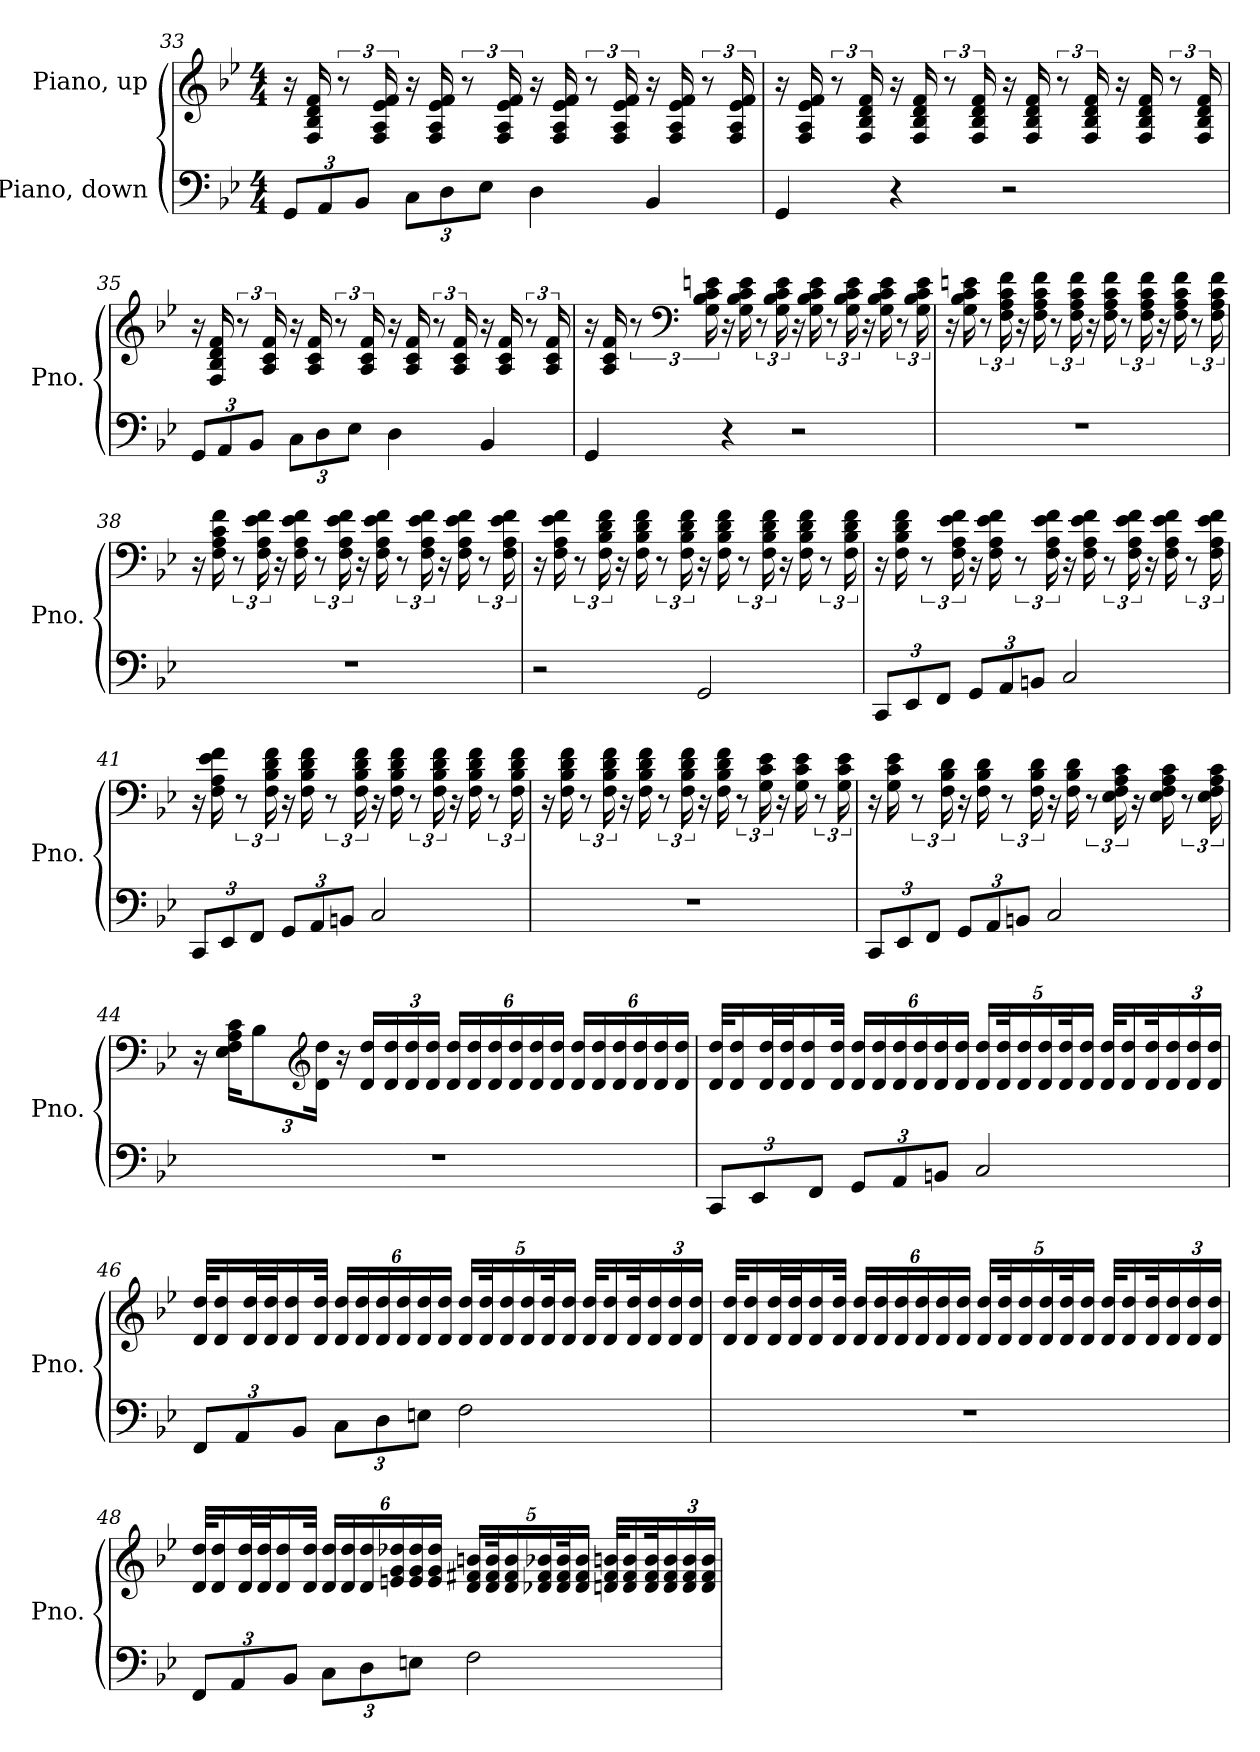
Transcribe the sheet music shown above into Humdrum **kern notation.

**kern	**kern
*part2	*part1
*staff2	*staff1
*I"Piano, down	*I"Piano, up
*I'Pno.	*I'Pno.
*clefF4	*clefG2
*k[b-e-]	*k[b-e-]
*M4/4	*M4/4
*Xbrackettup	*
=33	=33
12GG/L	16r
.	16F/ 16B-/ 16d/ 16f/
12AA/	.
.	12r
12BB-/J	.
.	24F/ 24A/ 24e-/ 24f/
12C\L	16r
.	16F/ 16A/ 16e-/ 16f/
12D\	.
.	12r
12E-\J	.
.	24F/ 24A/ 24e-/ 24f/
4D\	16r
.	16F/ 16A/ 16e-/ 16f/
.	12r
.	24F/ 24A/ 24e-/ 24f/
4BB-/	16r
.	16F/ 16A/ 16e-/ 16f/
.	12r
.	24F/ 24A/ 24e-/ 24f/
!!LO:LB:g=z
=34	=34
4GG/	16r
.	16F/ 16A/ 16e-/ 16f/
.	12r
.	24F/ 24B-/ 24d/ 24f/
4r	16r
.	16F/ 16B-/ 16d/ 16f/
.	12r
.	24F/ 24B-/ 24d/ 24f/
2r	16r
.	16F/ 16B-/ 16d/ 16f/
.	12r
.	24F/ 24B-/ 24d/ 24f/
.	16r
.	16F/ 16B-/ 16d/ 16f/
.	12r
.	24F/ 24B-/ 24d/ 24f/
=35	=35
12GG/L	16r
.	16F/ 16B-/ 16d/ 16f/
12AA/	.
.	12r
12BB-/J	.
.	24A/ 24c/ 24f/
12C\L	16r
.	16A/ 16c/ 16f/
12D\	.
.	12r
12E-\J	.
.	24A/ 24c/ 24f/
4D\	16r
.	16A/ 16c/ 16f/
.	12r
.	24A/ 24c/ 24f/
4BB-/	16r
.	16A/ 16c/ 16f/
.	12r
.	24A/ 24c/ 24f/
!!LO:LB:g=z
=36	=36
4GG/	16r
.	16A/ 16c/ 16f/
.	12r
*	*clefF4
.	24G\ 24B-\ 24c\ 24en\
4r	16r
.	16G\ 16B-\ 16c\ 16e\
.	12r
.	24G\ 24B-\ 24c\ 24e\
2r	16r
.	16G\ 16B-\ 16c\ 16e\
.	12r
.	24G\ 24B-\ 24c\ 24e\
.	16r
.	16G\ 16B-\ 16c\ 16e\
.	12r
.	24G\ 24B-\ 24c\ 24e\
=37	=37
1r	16r
.	16G\ 16B-\ 16c\ 16en\
.	12r
.	24F\ 24A\ 24c\ 24f\
.	16r
.	16F\ 16A\ 16c\ 16f\
.	12r
.	24F\ 24A\ 24c\ 24f\
.	16r
.	16F\ 16A\ 16c\ 16f\
.	12r
.	24F\ 24A\ 24c\ 24f\
.	16r
.	16F\ 16A\ 16c\ 16f\
.	12r
.	24F\ 24A\ 24c\ 24f\
!!LO:LB:g=z
=38	=38
1r	16r
.	16F\ 16A\ 16c\ 16f\
.	12r
.	24F\ 24A\ 24e-\ 24f\
.	16r
.	16F\ 16A\ 16e-\ 16f\
.	12r
.	24F\ 24A\ 24e-\ 24f\
.	16r
.	16F\ 16A\ 16e-\ 16f\
.	12r
.	24F\ 24A\ 24e-\ 24f\
.	16r
.	16F\ 16A\ 16e-\ 16f\
.	12r
.	24F\ 24A\ 24e-\ 24f\
=39	=39
2r	16r
.	16F\ 16A\ 16e-\ 16f\
.	12r
.	24F\ 24B-\ 24d\ 24f\
.	16r
.	16F\ 16B-\ 16d\ 16f\
.	12r
.	24F\ 24B-\ 24d\ 24f\
2GG/	16r
.	16F\ 16B-\ 16d\ 16f\
.	12r
.	24F\ 24B-\ 24d\ 24f\
.	16r
.	16F\ 16B-\ 16d\ 16f\
.	12r
.	24F\ 24B-\ 24d\ 24f\
!!LO:LB:g=z
=40	=40
12CC/L	16r
.	16F\ 16B-\ 16d\ 16f\
12EE-/	.
.	12r
12FF/J	.
.	24F\ 24A\ 24e-\ 24f\
12GG/L	16r
.	16F\ 16A\ 16e-\ 16f\
12AA/	.
.	12r
12BBn/J	.
.	24F\ 24A\ 24e-\ 24f\
2C/	16r
.	16F\ 16A\ 16e-\ 16f\
.	12r
.	24F\ 24A\ 24e-\ 24f\
.	16r
.	16F\ 16A\ 16e-\ 16f\
.	12r
.	24F\ 24A\ 24e-\ 24f\
=41	=41
12CC/L	16r
.	16F\ 16A\ 16e-\ 16f\
12EE-/	.
.	12r
12FF/J	.
.	24F\ 24B-\ 24d\ 24f\
12GG/L	16r
.	16F\ 16B-\ 16d\ 16f\
12AA/	.
.	12r
12BBn/J	.
.	24F\ 24B-\ 24d\ 24f\
2C/	16r
.	16F\ 16B-\ 16d\ 16f\
.	12r
.	24F\ 24B-\ 24d\ 24f\
.	16r
.	16F\ 16B-\ 16d\ 16f\
.	12r
.	24F\ 24B-\ 24d\ 24f\
!!LO:LB:g=z
=42	=42
1r	16r
.	16F\ 16B-\ 16d\ 16f\
.	12r
.	24F\ 24B-\ 24d\ 24f\
.	16r
.	16F\ 16B-\ 16d\ 16f\
.	12r
.	24F\ 24B-\ 24d\ 24f\
.	16r
.	16F\ 16B-\ 16d\ 16f\
.	12r
.	24G\ 24c\ 24e-\
.	16r
.	16G\ 16c\ 16e-\
.	12r
.	24G\ 24c\ 24e-\
=43	=43
12CC/L	16r
.	16G\ 16c\ 16e-\
12EE-/	.
.	12r
12FF/J	.
.	24F\ 24B-\ 24d\
12GG/L	16r
.	16F\ 16B-\ 16d\
12AA/	.
.	12r
12BBn/J	.
.	24F\ 24B-\ 24d\
2C/	16r
.	16F\ 16B-\ 16d\
.	12r
.	24E-\ 24F\ 24A\ 24c\
.	16r
.	16E-\ 16F\ 16A\ 16c\
.	12r
.	24E-\ 24F\ 24A\ 24c\
!!LO:PB:g=z
=44	=44
1r	16r
.	16E-\ 16F\ 16A\ 16c\KL
*	*Xbrackettup
.	12B-\
*	*clefG2
.	24d\ 24dd\Jk
.	16r
.	16d/ 16dd/LL
.	24d/ 24dd/
.	24d/ 24dd/
.	24d/ 24dd/JJ
.	24d/ 24dd/LL
.	24d/ 24dd/
.	24d/ 24dd/
.	24d/ 24dd/
.	24d/ 24dd/
.	24d/ 24dd/JJ
.	24d/ 24dd/LL
.	24d/ 24dd/
.	24d/ 24dd/
.	24d/ 24dd/
.	24d/ 24dd/
.	24d/ 24dd/JJ
!!LO:LB:g=z
=45	=45
12CC/L	32d/ 32dd/KLL
.	16d/ 16dd/
12EE-/	.
.	32d/ 32dd/L
.	32d/ 32dd/J
.	16d/ 16dd/
12FF/J	.
.	32d/ 32dd/JJk
12GG/L	24d/ 24dd/LL
.	24d/ 24dd/
12AA/	24d/ 24dd/
.	24d/ 24dd/
12BBn/J	24d/ 24dd/
.	24d/ 24dd/JJ
2C/	20d/ 20dd/LL
.	40d/ 40dd/K
.	20d/ 20dd/
.	20d/ 20dd/
.	40d/ 40dd/K
.	20d/ 20dd/JJ
.	32d/ 32dd/KLL
.	16d/ 16dd/
.	32d/ 32dd/K
.	24d/ 24dd/
.	24d/ 24dd/
.	24d/ 24dd/JJ
!!LO:LB:g=z
=46	=46
12FF/L	32d/ 32dd/KLL
.	16d/ 16dd/
12AA/	.
.	32d/ 32dd/L
.	32d/ 32dd/J
.	16d/ 16dd/
12BB-/J	.
.	32d/ 32dd/JJk
12C\L	24d/ 24dd/LL
.	24d/ 24dd/
12D\	24d/ 24dd/
.	24d/ 24dd/
12En\J	24d/ 24dd/
.	24d/ 24dd/JJ
2F\	20d/ 20dd/LL
.	40d/ 40dd/K
.	20d/ 20dd/
.	20d/ 20dd/
.	40d/ 40dd/K
.	20d/ 20dd/JJ
.	32d/ 32dd/KLL
.	16d/ 16dd/
.	32d/ 32dd/K
.	24d/ 24dd/
.	24d/ 24dd/
.	24d/ 24dd/JJ
!!LO:LB:g=z
=47	=47
1r	32d/ 32dd/KLL
.	16d/ 16dd/
.	32d/ 32dd/L
.	32d/ 32dd/J
.	16d/ 16dd/
.	32d/ 32dd/JJk
.	24d/ 24dd/LL
.	24d/ 24dd/
.	24d/ 24dd/
.	24d/ 24dd/
.	24d/ 24dd/
.	24d/ 24dd/JJ
.	20d/ 20dd/LL
.	40d/ 40dd/K
.	20d/ 20dd/
.	20d/ 20dd/
.	40d/ 40dd/K
.	20d/ 20dd/JJ
.	32d/ 32dd/KLL
.	16d/ 16dd/
.	32d/ 32dd/K
.	24d/ 24dd/
.	24d/ 24dd/
.	24d/ 24dd/JJ
!!LO:LB:g=z
=48	=48
12FF/L	32d/ 32dd/KLL
.	16d/ 16dd/
12AA/	.
.	32d/ 32dd/L
.	32d/ 32dd/J
.	16d/ 16dd/
12BB-/J	.
.	32d/ 32dd/JJk
12C\L	24d/ 24dd/LL
.	24d/ 24dd/
12D\	24d/ 24dd/
.	24en/ 24g/ 24dd-X/
12En\J	24e/ 24g/ 24dd-/
.	24e/ 24g/ 24dd-/JJ
2F\	20d/ 20f#X/ 20bn/LL
.	40d/ 40f#/ 40b/K
.	20d/ 20f#/ 20b/
.	20d-X/ 20f#/ 20b-X/
.	40d-/ 40f#/ 40b-/K
.	20d-/ 20f#/ 20b-/JJ
.	32dn/ 32f#/ 32bn/KLL
.	16d/ 16f#/ 16b/
.	32d/ 32f#/ 32b/K
.	24d/ 24f#/ 24b/
.	24d/ 24f#/ 24b/
.	24d/ 24f#/ 24b/JJ
=	=
*-	*-
